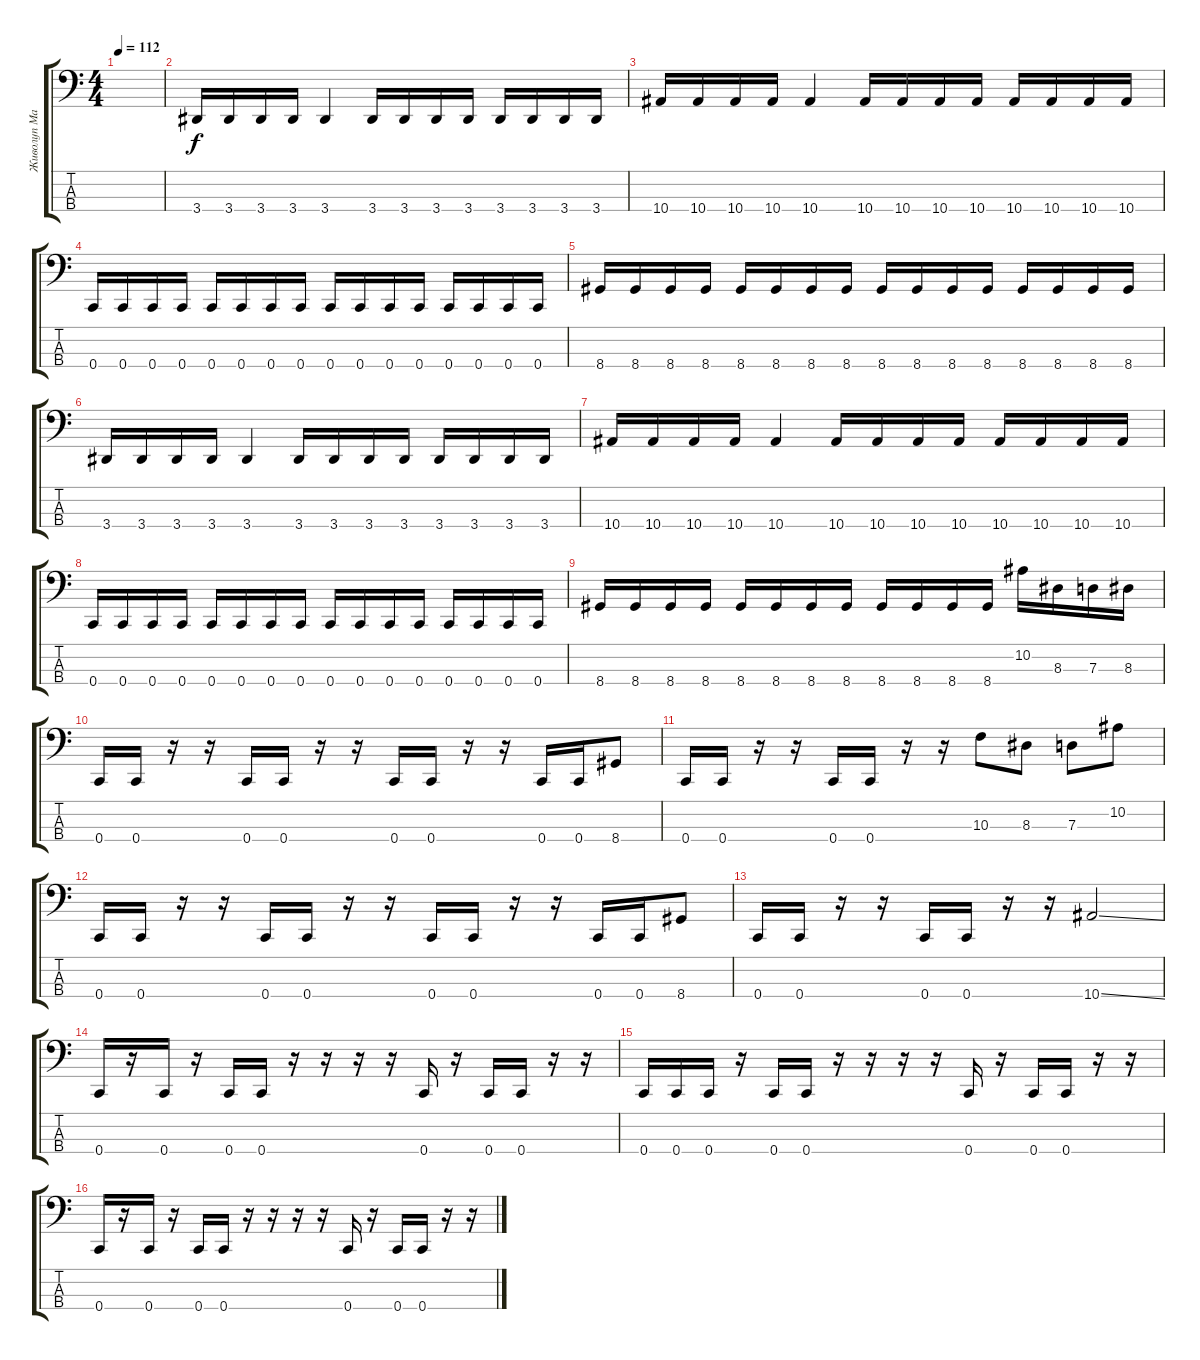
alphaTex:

\track ("Живолуп Максим" "Живолуп Ма") {instrument electricbassfinger}
\staff {score tabs}
\tuning (F2 C2 G1 C1) {hide}
\ts (4 4)
\tempo 112
\clef f4
\ks c
|
3.4.16 3.4.16 3.4.16 3.4.16 3.4.4 3.4.16 3.4.16 3.4.16 3.4.16 3.4.16 3.4.16 3.4.16 3.4.16 |
10.4.16 10.4.16 10.4.16 10.4.16 10.4.4 10.4.16 10.4.16 10.4.16 10.4.16 10.4.16 10.4.16 10.4.16 10.4.16 |
0.4.16 0.4.16 0.4.16 0.4.16 0.4.16 0.4.16 0.4.16 0.4.16 0.4.16 0.4.16 0.4.16 0.4.16 0.4.16 0.4.16 0.4.16 0.4.16 |
8.4.16 8.4.16 8.4.16 8.4.16 8.4.16 8.4.16 8.4.16 8.4.16 8.4.16 8.4.16 8.4.16 8.4.16 8.4.16 8.4.16 8.4.16 8.4.16 |
3.4.16 3.4.16 3.4.16 3.4.16 3.4.4 3.4.16 3.4.16 3.4.16 3.4.16 3.4.16 3.4.16 3.4.16 3.4.16 |
10.4.16 10.4.16 10.4.16 10.4.16 10.4.4 10.4.16 10.4.16 10.4.16 10.4.16 10.4.16 10.4.16 10.4.16 10.4.16 |
0.4.16 0.4.16 0.4.16 0.4.16 0.4.16 0.4.16 0.4.16 0.4.16 0.4.16 0.4.16 0.4.16 0.4.16 0.4.16 0.4.16 0.4.16 0.4.16 |
8.4.16 8.4.16 8.4.16 8.4.16 8.4.16 8.4.16 8.4.16 8.4.16 8.4.16 8.4.16 8.4.16 8.4.16 10.2.16 8.3.16 7.3.16 8.3.16 |
0.4.16 0.4.16 r.16 r.16 0.4.16 0.4.16 r.16 r.16 0.4.16 0.4.16 r.16 r.16 0.4.16 0.4.16 8.4.8 |
0.4.16 0.4.16 r.16 r.16 0.4.16 0.4.16 r.16 r.16 10.3.8 8.3.8 7.3.8 10.2.8 |
0.4.16 0.4.16 r.16 r.16 0.4.16 0.4.16 r.16 r.16 0.4.16 0.4.16 r.16 r.16 0.4.16 0.4.16 8.4.8 |
0.4.16 0.4.16 r.16 r.16 0.4.16 0.4.16 r.16 r.16 10.4{ss}.2 |
0.4.16 r.16 0.4.16 r.16 0.4.16 0.4.16 r.16 r.16 r.16 r.16 0.4.16 r.16 0.4.16 0.4.16 r.16 r.16 |
0.4.16 0.4.16 0.4.16 r.16 0.4.16 0.4.16 r.16 r.16 r.16 r.16 0.4.16 r.16 0.4.16 0.4.16 r.16 r.16 |
0.4.16 r.16 0.4.16 r.16 0.4.16 0.4.16 r.16 r.16 r.16 r.16 0.4.16 r.16 0.4.16 0.4.16 r.16 r.16
